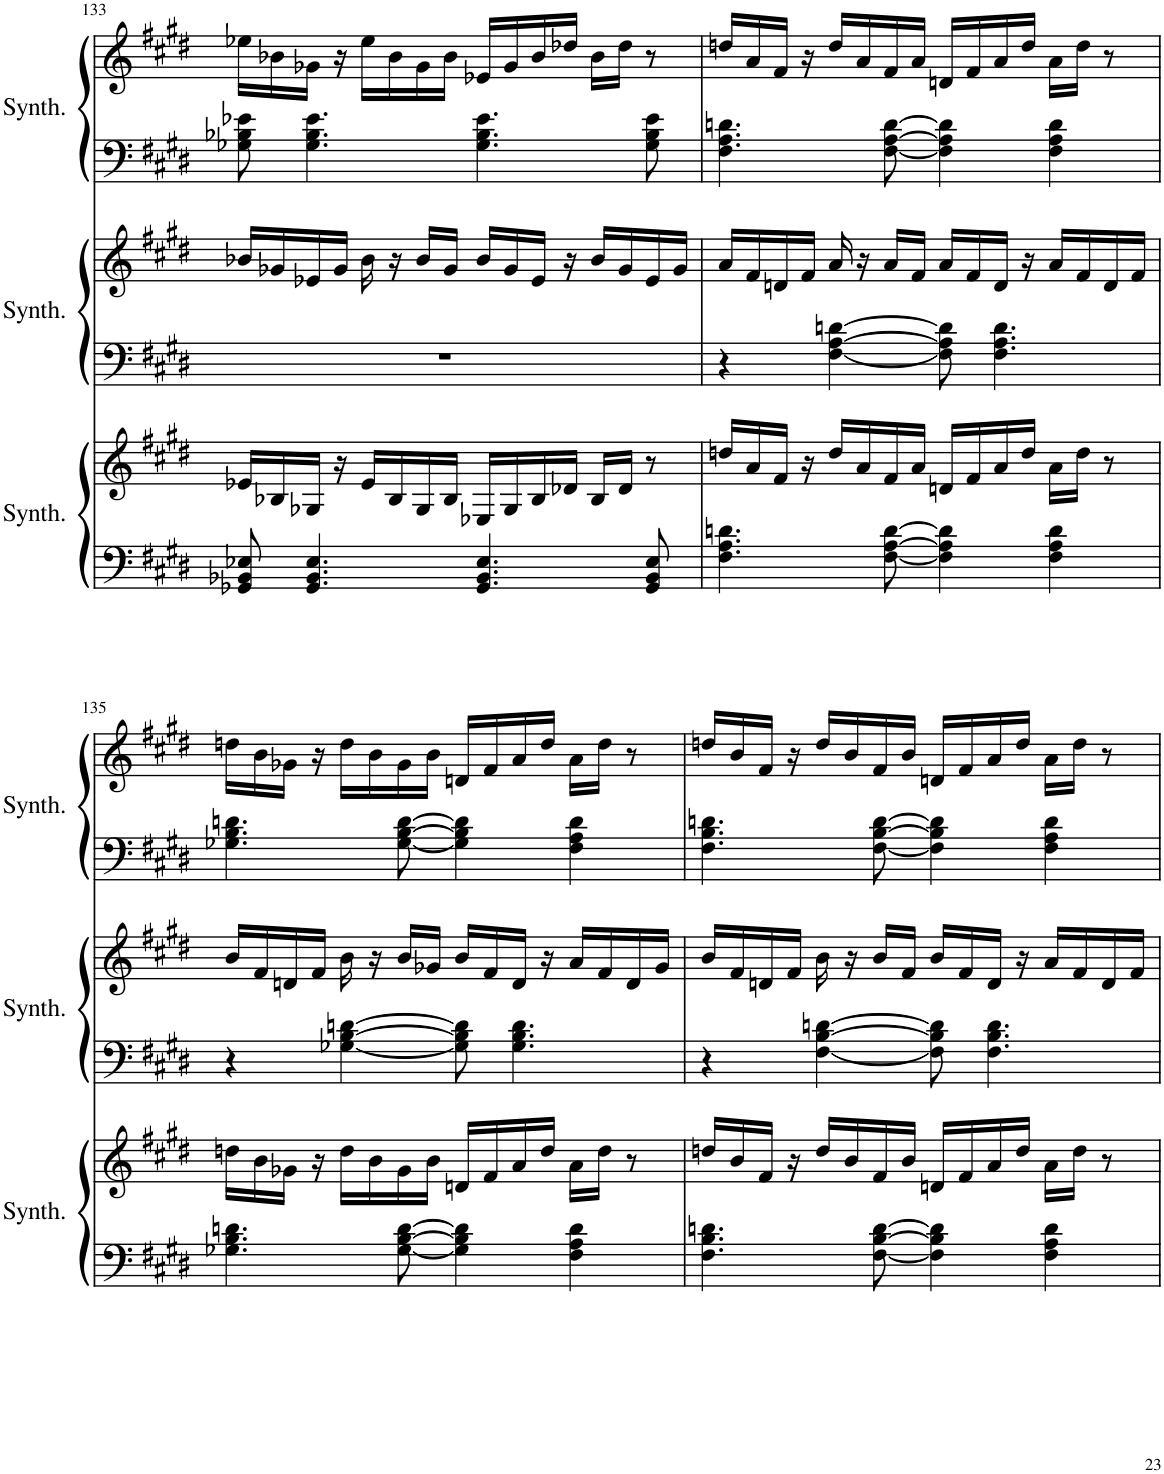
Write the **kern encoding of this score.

**kern	**kern	**kern	**kern	**kern	**kern
*part3	*part3	*part2	*part2	*part1	*part1
*staff6	*staff5	*staff4	*staff3	*staff2	*staff1
*I"Square Synthesizer	*	*I"Square Synthesizer	*	*I"Square Synthesizer	*
*I'Synth.	*	*I'Synth.	*	*I'Synth.	*
!!LO:PB:g=z
*clefF4	*clefG2	*clefF4	*clefG2	*clefF4	*clefG2
*k[f#c#g#d#]	*k[f#c#g#d#]	*k[f#c#g#d#]	*k[f#c#g#d#]	*k[f#c#g#d#]	*k[f#c#g#d#]
*M4/4	*M4/4	*M4/4	*M4/4	*M4/4	*M4/4
=133	=133	=133	=133	=133	=133
8GG-X/ 8BB-X/ 8E-X/	16e-X/LL	1r	16b-X/LL	8G-X\ 8B-X\ 8e-X\	16ee-X\LL
.	16B-X/	.	16g-X/	.	16b-X\
4.GG-/ 4.BB-/ 4.E-/	16G-X/JJ	.	16e-X/	4.G-\ 4.B-\ 4.e-\	16g-X\JJ
.	16r	.	16g-/JJ	.	16r
.	16e-/LL	.	16b-\	.	16ee-\LL
.	16B-/	.	16r	.	16b-\
.	16G-/	.	16b-/LL	.	16g-\
.	16B-/JJ	.	16g-/JJ	.	16b-\JJ
4.GG-/ 4.BB-/ 4.E-/	16E-X/LL	.	16b-/LL	4.G-\ 4.B-\ 4.e-\	16e-X/LL
.	16G-/	.	16g-/	.	16g-/
.	16B-/	.	16e-/JJ	.	16b-/
.	16d-X/JJ	.	16r	.	16dd-X/JJ
.	16B-/LL	.	16b-/LL	.	16b-\LL
.	16d-/JJ	.	16g-/	.	16dd-\JJ
8GG-/ 8BB-/ 8E-/	8r	.	16e-/	8G-\ 8B-\ 8e-\	8r
.	.	.	16g-/JJ	.	.
=134	=134	=134	=134	=134	=134
4.F#\ 4.A\ 4.dn\	16ddn/LL	4r	16a/LL	4.F#\ 4.A\ 4.dn\	16ddn/LL
.	16a/	.	16f#/	.	16a/
.	16f#/JJ	.	16dn/	.	16f#/JJ
.	16r	.	16f#/JJ	.	16r
.	16dd/LL	[4F#\ [4A\ [4dn\	16a/	.	16dd/LL
.	16a/	.	16r	.	16a/
[8F#\ [8A\ [8d\	16f#/	.	16a/LL	[8F#\ [8A\ [8d\	16f#/
.	16a/JJ	.	16f#/JJ	.	16a/JJ
4F#\] 4A\] 4d\]	16dn/LL	8F#\] 8A\] 8d\]	16a/LL	4F#\] 4A\] 4d\]	16dn/LL
.	16f#/	.	16f#/	.	16f#/
.	16a/	4.F#\ 4.A\ 4.d\	16d/JJ	.	16a/
.	16dd/JJ	.	16r	.	16dd/JJ
4F#\ 4A\ 4d\	16a\LL	.	16a/LL	4F#\ 4A\ 4d\	16a\LL
.	16dd\JJ	.	16f#/	.	16dd\JJ
.	8r	.	16d/	.	8r
.	.	.	16f#/JJ	.	.
!!LO:LB:g=z
=135	=135	=135	=135	=135	=135
4.G-X\ 4.B\ 4.dn\	16ddn\LL	4r	16b/LL	4.G-X\ 4.B\ 4.dn\	16ddn\LL
.	16b\	.	16f#/	.	16b\
.	16g-X\JJ	.	16dn/	.	16g-X\JJ
.	16r	.	16f#/JJ	.	16r
.	16dd\LL	[4G-X\ [4B\ [4dn\	16b\	.	16dd\LL
.	16b\	.	16r	.	16b\
[8G-\ [8B\ [8d\	16g-\	.	16b/LL	[8G-\ [8B\ [8d\	16g-\
.	16b\JJ	.	16g-X/JJ	.	16b\JJ
4G-\] 4B\] 4d\]	16dn/LL	8G-\] 8B\] 8d\]	16b/LL	4G-\] 4B\] 4d\]	16dn/LL
.	16f#/	.	16f#/	.	16f#/
.	16a/	4.G-\ 4.B\ 4.d\	16d/JJ	.	16a/
.	16dd/JJ	.	16r	.	16dd/JJ
4F#\ 4A\ 4d\	16a\LL	.	16a/LL	4F#\ 4A\ 4d\	16a\LL
.	16dd\JJ	.	16f#/	.	16dd\JJ
.	8r	.	16d/	.	8r
.	.	.	16g-/JJ	.	.
=136	=136	=136	=136	=136	=136
4.F#\ 4.B\ 4.dn\	16ddn/LL	4r	16b/LL	4.F#\ 4.B\ 4.dn\	16ddn/LL
.	16b/	.	16f#/	.	16b/
.	16f#/JJ	.	16dn/	.	16f#/JJ
.	16r	.	16f#/JJ	.	16r
.	16dd/LL	[4F#\ [4B\ [4dn\	16b\	.	16dd/LL
.	16b/	.	16r	.	16b/
[8F#\ [8B\ [8d\	16f#/	.	16b/LL	[8F#\ [8B\ [8d\	16f#/
.	16b/JJ	.	16f#/JJ	.	16b/JJ
4F#\] 4B\] 4d\]	16dn/LL	8F#\] 8B\] 8d\]	16b/LL	4F#\] 4B\] 4d\]	16dn/LL
.	16f#/	.	16f#/	.	16f#/
.	16a/	4.F#\ 4.B\ 4.d\	16d/JJ	.	16a/
.	16dd/JJ	.	16r	.	16dd/JJ
4F#\ 4A\ 4d\	16a\LL	.	16a/LL	4F#\ 4A\ 4d\	16a\LL
.	16dd\JJ	.	16f#/	.	16dd\JJ
.	8r	.	16d/	.	8r
.	.	.	16f#/JJ	.	.
=	=	=	=	=	=
*-	*-	*-	*-	*-	*-
